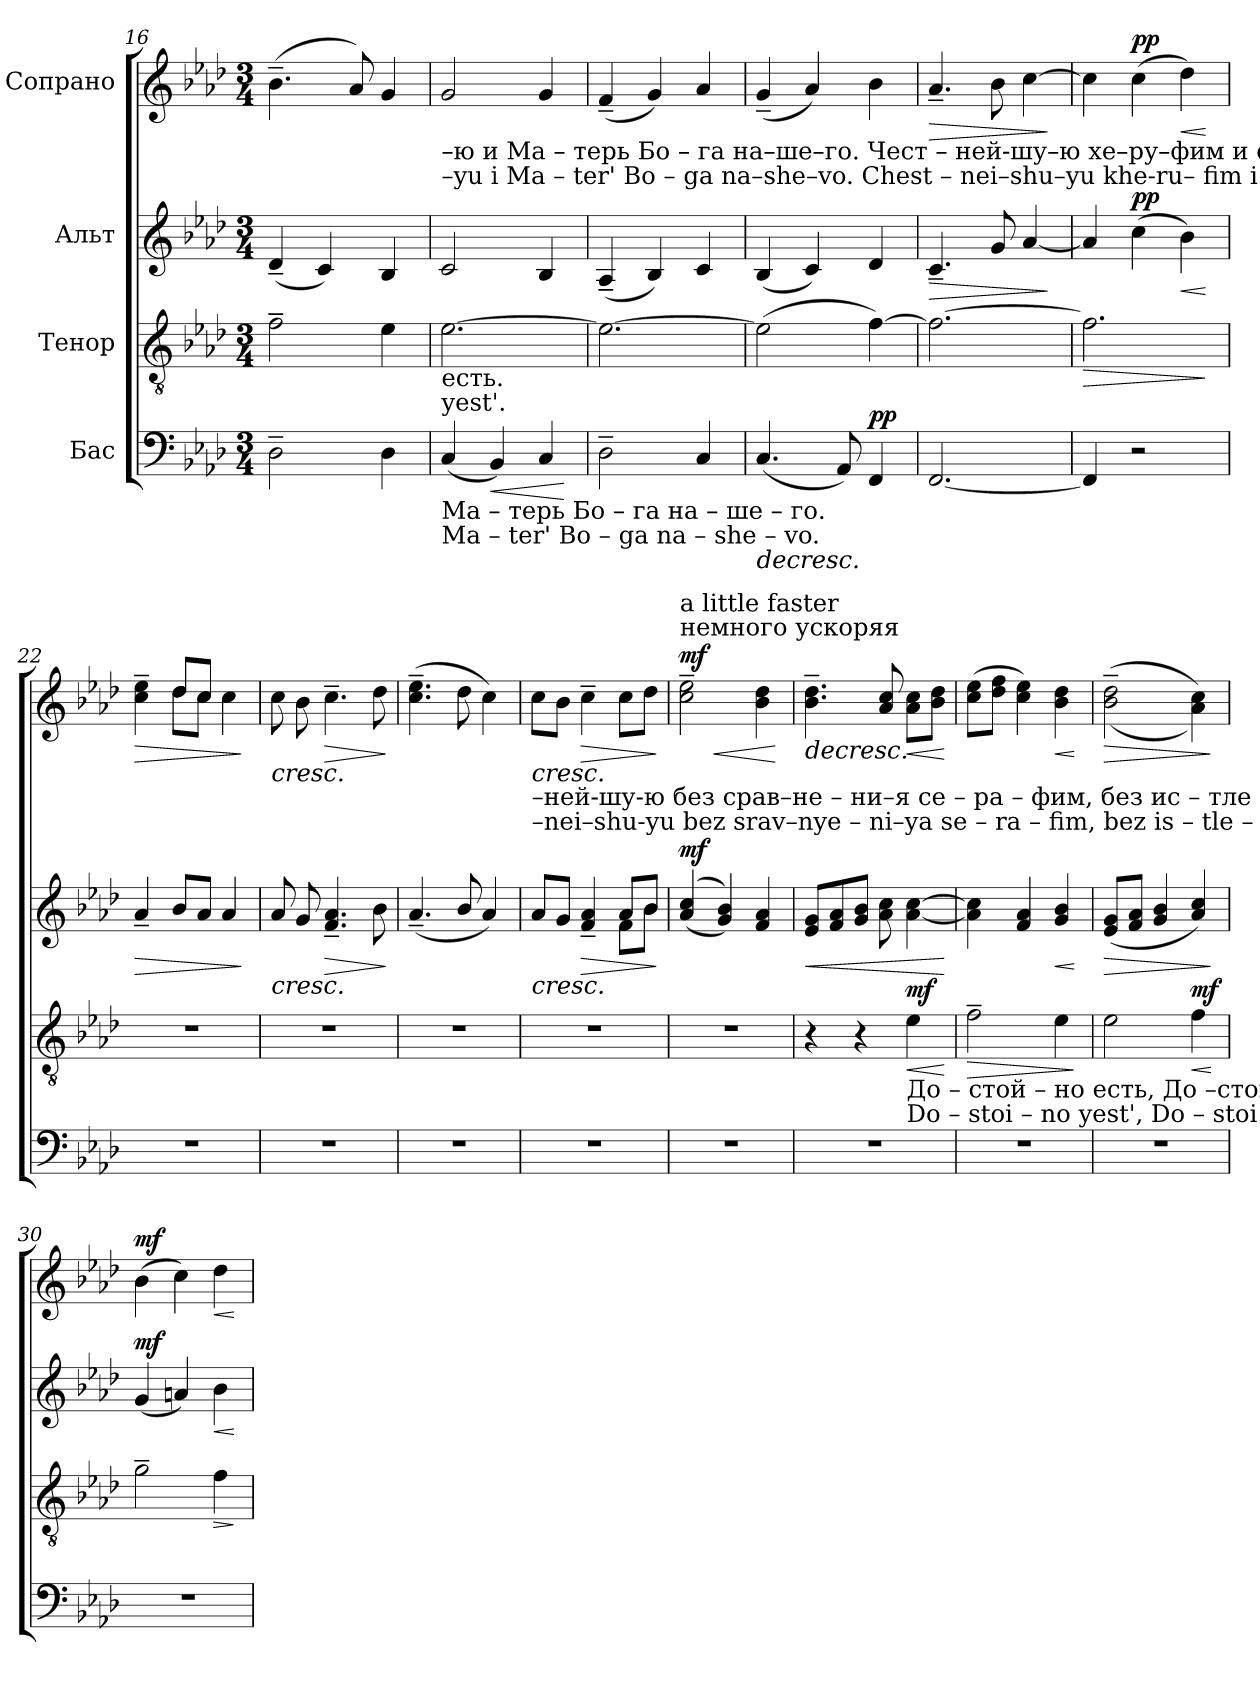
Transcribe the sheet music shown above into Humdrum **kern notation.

**kern	**dynam	**kern	**dynam	**kern	**dynam	**kern	**dynam
*part4	*part4	*part3	*part3	*part2	*part2	*part1	*part1
*staff4	*staff4	*staff3	*staff3	*staff2	*staff2	*staff1	*staff1
*I"Бас	*	*I"Тенор	*	*I"Альт	*	*I"Сопрано	*
*clefF4	*	*clefGv2	*	*clefG2	*	*clefG2	*
*k[b-e-a-d-]	*	*k[b-e-a-d-]	*	*k[b-e-a-d-]	*	*k[b-e-a-d-]	*
*M3/4	*	*M3/4	*	*M3/4	*	*M3/4	*
=16	=16	=16	=16	=16	=16	=16	=16
2D-~\	.	2f~\	.	(4d-~/	.	(4.b-~\	.
.	.	.	.	4c/)	.	.	.
.	.	.	.	.	.	8a-/)	.
4D-\	.	4e-\	.	4B-/	.	4g/	.
!!LO:PB:g=z
=17	=17	=17	=17	=17	=17	=17	=17
!	!	!	!	!	!	!LO:TX:b:t=–ю         и     Ма   –   терь  Бо     –     га       на–ше–го.          Чест –  ней-шу–ю      хе–ру–фим   и    слав  –	!
!	!	!	!	!	!	!LO:TX:b:t=–yu         i      Ma   –   ter'    Bo     –     ga       na–she–vo.         Chest –  nei–shu–yu   khe-ru– fim     i      slav   –	!
!	!	!LO:TX:b:t=есть.	!	!	!	!	!
!	!	!LO:TX:b:t=yest'.	!	!	!	!	!
!LO:TX:b:t=Ма – терь Бо    –    га      на     –      ше –  го.	!	!	!	!	!	!	!
!LO:TX:b:t=Ma –  ter'   Bo    –    ga      na     –      she – vo.	!	!	!	!	!	!	!
(4C/	.	[2.e-\	.	2c/	.	2g/	.
!	!LO:HP:b	!	!	!	!	!	!
4BB-/)	<	.	.	.	.	.	.
4C/	.	.	.	4B-/	.	4g/	.
.	[	.	.	.	.	.	.
=18	=18	=18	=18	=18	=18	=18	=18
2D-~\	.	2.e-\_	.	(4A-~/	.	(4f~/	.
.	.	.	.	4B-/)	.	4g/)	.
4C/	.	.	.	4c/	.	4a-/	.
=19	=19	=19	=19	=19	=19	=19	=19
!	!LO:HP:b	!	!	!	!	!	!
(4.C/	>	(2e-\]	.	(4B-/	.	(4g~/	.
.	.	.	.	4c/)	.	4a-/)	.
8AA-/)	.	.	.	.	.	.	.
!	!LO:DY:a	!	!	!	!	!	!
4FF/	pp	[4f\)	.	4d-/	.	4b-\	.
.	]	.	.	.	.	.	.
=20	=20	=20	=20	=20	=20	=20	=20
!	!	!	!	!	!LO:HP:b	!	!LO:HP:b
[2.FF/	.	2.f\_	.	4.c~/	>	4.a-~/	>
.	.	.	.	8g/	.	8b-\	.
.	.	.	.	[4a-/	.	[4cc\	.
.	.	.	.	.	]	.	]
=21	=21	=21	=21	=21	=21	=21	=21
!	!	!	!LO:HP:b	!	!	!	!
4FF/]	.	2.f\]	>	4a-/]	.	4cc\]	.
!	!	!	!	!	!LO:DY:a	!	!LO:DY:a
2r	.	.	.	(4cc\	pp	(4cc\	pp
!	!	!	!	!	!LO:HP:b	!	!LO:HP:b
.	.	.	.	4b-\)	<	4dd-\)	<
.	.	.	]	.	[	.	[
=22	=22	=22	=22	=22	=22	=22	=22
!	!	!	!	!	!LO:HP:b	!	!LO:HP:b
*	*	*	*	*	*	*^	*
2.r	.	2.r	.	4a-~/	>	4cc\~ 4ee-\~	4ryy	>
.	.	.	.	8b-/L	.	8dd-/L	8dd-\L	.
.	.	.	.	8a-/J	.	8cc/J	8cc\J	.
.	.	.	.	4a-/	.	4cc\	4ryy	.
*	*	*	*	*	*	*v	*v	*
.	.	.	.	.	]	.	]
=23	=23	=23	=23	=23	=23	=23	=23
!	!	!	!	!	!LO:HP:b	!	!LO:HP:b
2.r	.	2.r	.	8a-/	<	8cc\	<
.	.	.	.	8g/	.	8b-\	.
!	!	!	!	!	!LO:HP:b	!	!LO:HP:b
.	.	.	.	4.f/~ 4.a-/~	>	4.cc~\	>
.	.	.	.	8b-\	.	8dd-\	.
.	.	.	.	.	[ ]	.	[ ]
=24	=24	=24	=24	=24	=24	=24	=24
2.r	.	2.r	.	(4.a-~/	.	(4.cc\~ 4.ee-\~	.
.	.	.	.	8b-/	.	8dd-\	.
.	.	.	.	4a-/)	.	4cc\)	.
!!LO:LB:g=z
=25	=25	=25	=25	=25	=25	=25	=25
!	!	!	!	!	!	!LO:TX:b:t=–ней-шу-ю      без    срав–не     –    ни–я          се      –    ра – фим,               без        ис  – тле   –    ни  – я	!
!	!	!	!	!	!	!LO:TX:b:t=–nei–shu-yu     bez    srav–nye    –    ni–ya          se      –    ra  –  fim,                 bez         is   – tle     –    ni   – ya	!
!	!	!	!	!	!LO:HP:b	!	!LO:HP:b
*	*	*	*	*^	*	*	*
2.r	.	2.r	.	8a-/L	4ryy	<	8cc\L	<
.	.	.	.	8g/J	.	.	8b-\J	.
!	!	!	!	!	!	!LO:HP:b	!	!LO:HP:b
.	.	.	.	4f/~ 4a-/~	4ryy	>	4cc~\	>
.	.	.	.	8a-/L	8f\L	.	8cc\L	.
.	.	.	.	8b-/J	8b-\J	.	8dd-\J	.
*	*	*	*	*v	*v	*	*	*
.	.	.	.	.	[ ]	.	[ ]
=26	=26	=26	=26	=26	=26	=26	=26
*	*	*	*	*	*	*MM80	*
!	!	!	!	!	!	!LO:TX:a:t=немного ускоряя	!
!	!	!	!	!	!	!LO:TX:a:t=a little faster	!
!	!	!	!	!	!LO:DY:a	!	!LO:HP:b
!	!	!	!	!	!	!	!LO:DY:n=1:a
2.r	.	2.r	.	((>4a-/ 4cc/	mf	2cc\~ 2ee-\~	< mf
.	.	.	.	4g/ 4b-/))	.	.	.
.	.	.	.	4f/ 4a-/	.	4b-\ 4dd-\	.
.	.	.	.	.	.	.	[
=27	=27	=27	=27	=27	=27	=27	=27
!	!	!	!	!	!LO:HP:b	!	!LO:HP:b
2.r	.	4r	.	8e-/ 8g/L	<	4.b-\~ 4.dd-\~	>
.	.	.	.	8f/ 8a-/	.	.	.
.	.	4r	.	8g/ 8b-/J	.	.	.
.	.	.	.	8a-\ 8cc\	.	8a-/ 8cc/	.
!	!	!LO:TX:b:t=До   –  стой   –  но    есть,      До –стой – но   есть,	!	!	!	!	!
!	!	!LO:TX:b:t=Do   –   stoi     –  no    yest',      Do  – stoi   – no   yest'	!	!	!	!	!
!	!	!	!LO:HP:b	!	!	!	!LO:HP:b
!	!	!	!LO:DY:n=1:a	!	!	!	!
.	.	4e-\	< mf	[4a-\ [4cc\	.	8a-\ 8cc\L	<
.	.	.	.	.	.	8b-\ 8dd-\J	.
.	.	.	[	.	[	.	] [
=28	=28	=28	=28	=28	=28	=28	=28
!	!	!	!LO:HP:b	!	!	!	!
2.r	.	2f~\	>	4a-\] 4cc\]	.	(8cc\ 8ee-\L	.
.	.	.	.	.	.	8dd-\ 8ff\J	.
.	.	.	.	4f/ 4a-/	.	4cc\ 4ee-\)	.
!	!	!	!	!	!LO:HP:b	!	!LO:HP:b
.	.	4e-\	.	4g/ 4b-/	<	4b-\ 4dd-\	<
.	.	.	]	.	[	.	[
=29	=29	=29	=29	=29	=29	=29	=29
!	!	!	!	!	!LO:HP:b	!	!LO:HP:b
2.r	.	2e-\	.	(8e-/ 8g/L	>	((2b-\~ 2dd-\~	>
.	.	.	.	8f/ 8a-/J	.	.	.
.	.	.	.	4g/ 4b-/	.	.	.
!	!	!	!LO:HP:b	!	!	!	!
!	!	!	!LO:DY:n=1:a	!	!	!	!
.	.	4f\	< mf	4a-/ 4cc/)	.	4a-\ 4cc\))	.
.	.	.	[	.	]	.	]
=30	=30	=30	=30	=30	=30	=30	=30
!	!	!	!	!	!LO:DY:a	!	!LO:DY:a
2.r	.	2g~\	.	(4g/	mf	(4b-\	mf
.	.	.	.	4an/)	.	4cc\)	.
!	!	!	!LO:HP:b	!	!LO:HP:b	!	!LO:HP:b
.	.	4f\	>	4b-\	<	4dd-\	<
.	.	.	]	.	[	.	[
=	=	=	=	=	=	=	=
*-	*-	*-	*-	*-	*-	*-	*-
